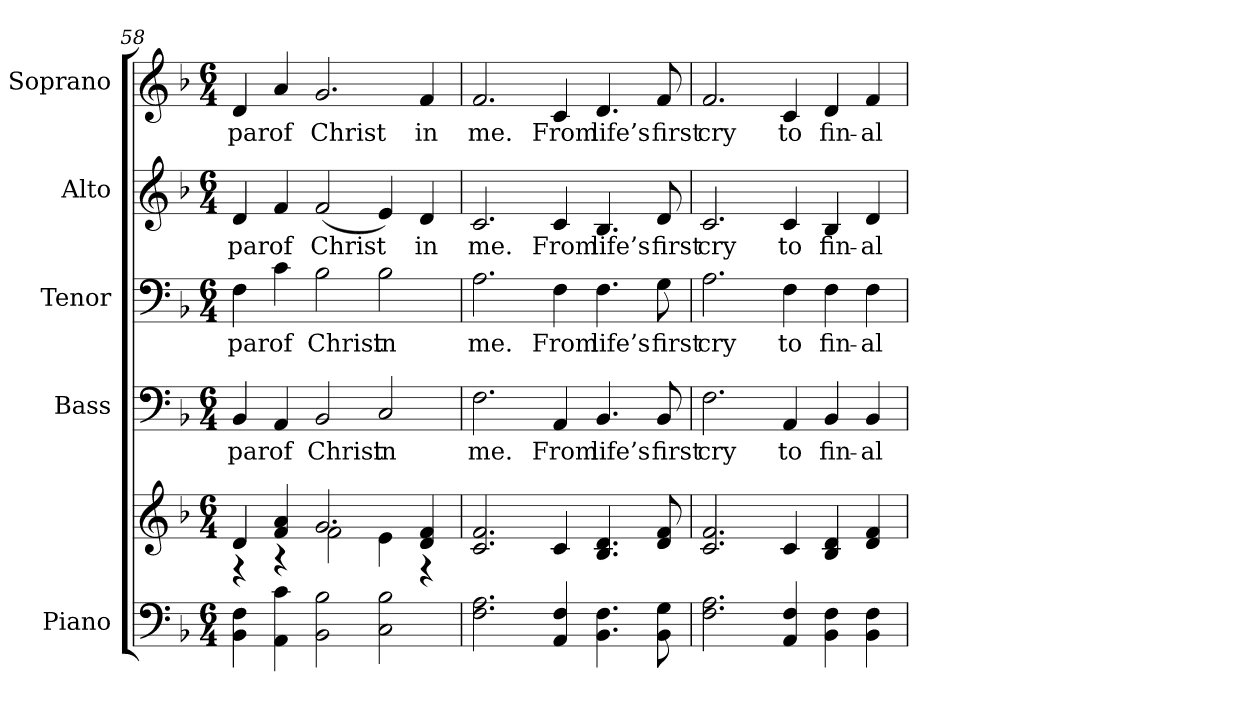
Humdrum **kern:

**kern	**kern	**kern	**text	**kern	**text	**kern	**text	**kern	**text
*part5	*part5	*part4	*part4	*part3	*part3	*part2	*part2	*part1	*part1
*staff6	*staff5	*staff4	*staff4	*staff3	*staff3	*staff2	*staff2	*staff1	*staff1
*I"Piano	*	*I"Bass	*	*I"Tenor	*	*I"Alto	*	*I"Soprano	*
*I'Pno.	*	*I'B.	*	*	*	*I'A.	*	*I'S.	*
!!LO:PB:g=z
*clefF4	*clefG2	*clefF4	*	*clefF4	*	*clefG2	*	*clefG2	*
*k[b-]	*k[b-]	*k[b-]	*	*k[b-]	*	*k[b-]	*	*k[b-]	*
*F:	*F:	*F:	*	*F:	*	*F:	*	*F:	*
*M6/4	*M6/4	*M6/4	*	*M6/4	*	*M6/4	*	*M6/4	*
=58	=58	=58	=58	=58	=58	=58	=58	=58	=58
*	*^	*	*	*	*	*	*	*	*
!	!	!	!	!LO:LY:b:color=#000000	!	!	!	!	!	!
!	!	!	!	!	!	!LO:LY:b:color=#000000	!	!	!	!
!	!	!	!	!	!	!	!	!LO:LY:b:color=#000000	!	!
!	!	!	!	!	!	!	!	!	!	!LO:LY:b:color=#000000
4BB-i\ 4Fi	4di/	4r	4BB-i/	par	4Fi\	par	4di/	par	4di/	par
!	!	!	!	!LO:LY:b:color=#000000	!	!	!	!	!	!
!	!	!	!	!	!	!LO:LY:b:color=#000000	!	!	!	!
!	!	!	!	!	!	!	!	!LO:LY:b:color=#000000	!	!
!	!	!	!	!	!	!	!	!	!	!LO:LY:b:color=#000000
4AAi\ 4ci	4fi/ 4ai	4r	4AAi/	of	4ci\	of	4fi/	of	4ai/	of
!	!	!	!	!LO:LY:b:color=#000000	!	!	!	!	!	!
!	!	!	!	!	!	!LO:LY:b:color=#000000	!	!	!	!
!	!	!	!	!	!	!	!	!LO:LY:b:color=#000000	!	!
!	!	!	!	!	!	!	!	!	!	!LO:LY:b:color=#000000
2BB-i\ 2B-i	2.gi/	2fi\	2BB-i/	Christ	2B-i\	Christ	(2fi/	Christ	2.gi/	Christ
!	!	!	!	!LO:LY:b:color=#000000	!	!	!	!	!	!
!	!	!	!	!	!	!LO:LY:b:color=#000000	!	!	!	!
2Ci\ 2B-i	.	4ei\	2Ci/	in	2B-i\	in	4ei/)	.	.	.
!	!	!	!	!	!	!	!	!LO:LY:b:color=#000000	!	!
!	!	!	!	!	!	!	!	!	!	!LO:LY:b:color=#000000
.	4di/ 4fi	4r	.	.	.	.	4di/	in	4fi/	in
*	*v	*v	*	*	*	*	*	*	*	*
=59	=59	=59	=59	=59	=59	=59	=59	=59	=59
*	*^	*	*	*	*	*	*	*	*
!	!	!	!	!LO:LY:b:color=#000000	!	!	!	!	!	!
*	*v	*v	*	*	*	*	*	*	*	*
*	*^	*	*	*	*	*	*	*	*
!	!	!	!	!	!	!LO:LY:b:color=#000000	!	!	!	!
*	*v	*v	*	*	*	*	*	*	*	*
*	*^	*	*	*	*	*	*	*	*
!	!	!	!	!	!	!	!	!LO:LY:b:color=#000000	!	!
*	*v	*v	*	*	*	*	*	*	*	*
*	*^	*	*	*	*	*	*	*	*
!	!	!	!	!	!	!	!	!	!	!LO:LY:b:color=#000000
*	*v	*v	*	*	*	*	*	*	*	*
2.Fi\ 2.Ai	2.ci/ 2.fi	2.Fi\	me.	2.Ai\	me.	2.ci/	me.	2.fi/	me.
!	!	!	!LO:LY:b:color=#000000	!	!	!	!	!	!
!	!	!	!	!	!LO:LY:b:color=#000000	!	!	!	!
!	!	!	!	!	!	!	!LO:LY:b:color=#000000	!	!
!	!	!	!	!	!	!	!	!	!LO:LY:b:color=#000000
4AAi/ 4Fi	4ci/	4AAi/	From	4Fi\	From	4ci/	From	4ci/	From
!	!	!	!LO:LY:b:color=#000000	!	!	!	!	!	!
!	!	!	!	!	!LO:LY:b:color=#000000	!	!	!	!
!	!	!	!	!	!	!	!LO:LY:b:color=#000000	!	!
!	!	!	!	!	!	!	!	!	!LO:LY:b:color=#000000
4.BB-i\ 4.Fi	4.B-i/ 4.di	4.BB-i/	life’s	4.Fi\	life’s	4.B-i/	life’s	4.di/	life’s
!	!	!	!LO:LY:b:color=#000000	!	!	!	!	!	!
!	!	!	!	!	!LO:LY:b:color=#000000	!	!	!	!
!	!	!	!	!	!	!	!LO:LY:b:color=#000000	!	!
!	!	!	!	!	!	!	!	!	!LO:LY:b:color=#000000
8BB-i\ 8Gi	8di/ 8fi	8BB-i/	first	8Gi\	first	8di/	first	8fi/	first
=60	=60	=60	=60	=60	=60	=60	=60	=60	=60
!	!	!	!LO:LY:b:color=#000000	!	!	!	!	!	!
!	!	!	!	!	!LO:LY:b:color=#000000	!	!	!	!
!	!	!	!	!	!	!	!LO:LY:b:color=#000000	!	!
!	!	!	!	!	!	!	!	!	!LO:LY:b:color=#000000
2.Fi\ 2.Ai	2.ci/ 2.fi	2.Fi\	cry	2.Ai\	cry	2.ci/	cry	2.fi/	cry
!	!	!	!LO:LY:b:color=#000000	!	!	!	!	!	!
!	!	!	!	!	!LO:LY:b:color=#000000	!	!	!	!
!	!	!	!	!	!	!	!LO:LY:b:color=#000000	!	!
!	!	!	!	!	!	!	!	!	!LO:LY:b:color=#000000
4AAi/ 4Fi	4ci/	4AAi/	to	4Fi\	to	4ci/	to	4ci/	to
!	!	!	!LO:LY:b:color=#000000	!	!	!	!	!	!
!	!	!	!	!	!LO:LY:b:color=#000000	!	!	!	!
!	!	!	!	!	!	!	!LO:LY:b:color=#000000	!	!
!	!	!	!	!	!	!	!	!	!LO:LY:b:color=#000000
4BB-i\ 4Fi	4B-i/ 4di	4BB-i/	fin-	4Fi\	fin-	4B-i/	fin-	4di/	fin-
!	!	!	!LO:LY:b:color=#000000	!	!	!	!	!	!
!	!	!	!	!	!LO:LY:b:color=#000000	!	!	!	!
!	!	!	!	!	!	!	!LO:LY:b:color=#000000	!	!
!	!	!	!	!	!	!	!	!	!LO:LY:b:color=#000000
4BB-i\ 4Fi	4di/ 4fi	4BB-i/	-al	4Fi\	-al	4di/	-al	4fi/	-al
=	=	=	=	=	=	=	=	=	=
*-	*-	*-	*-	*-	*-	*-	*-	*-	*-
